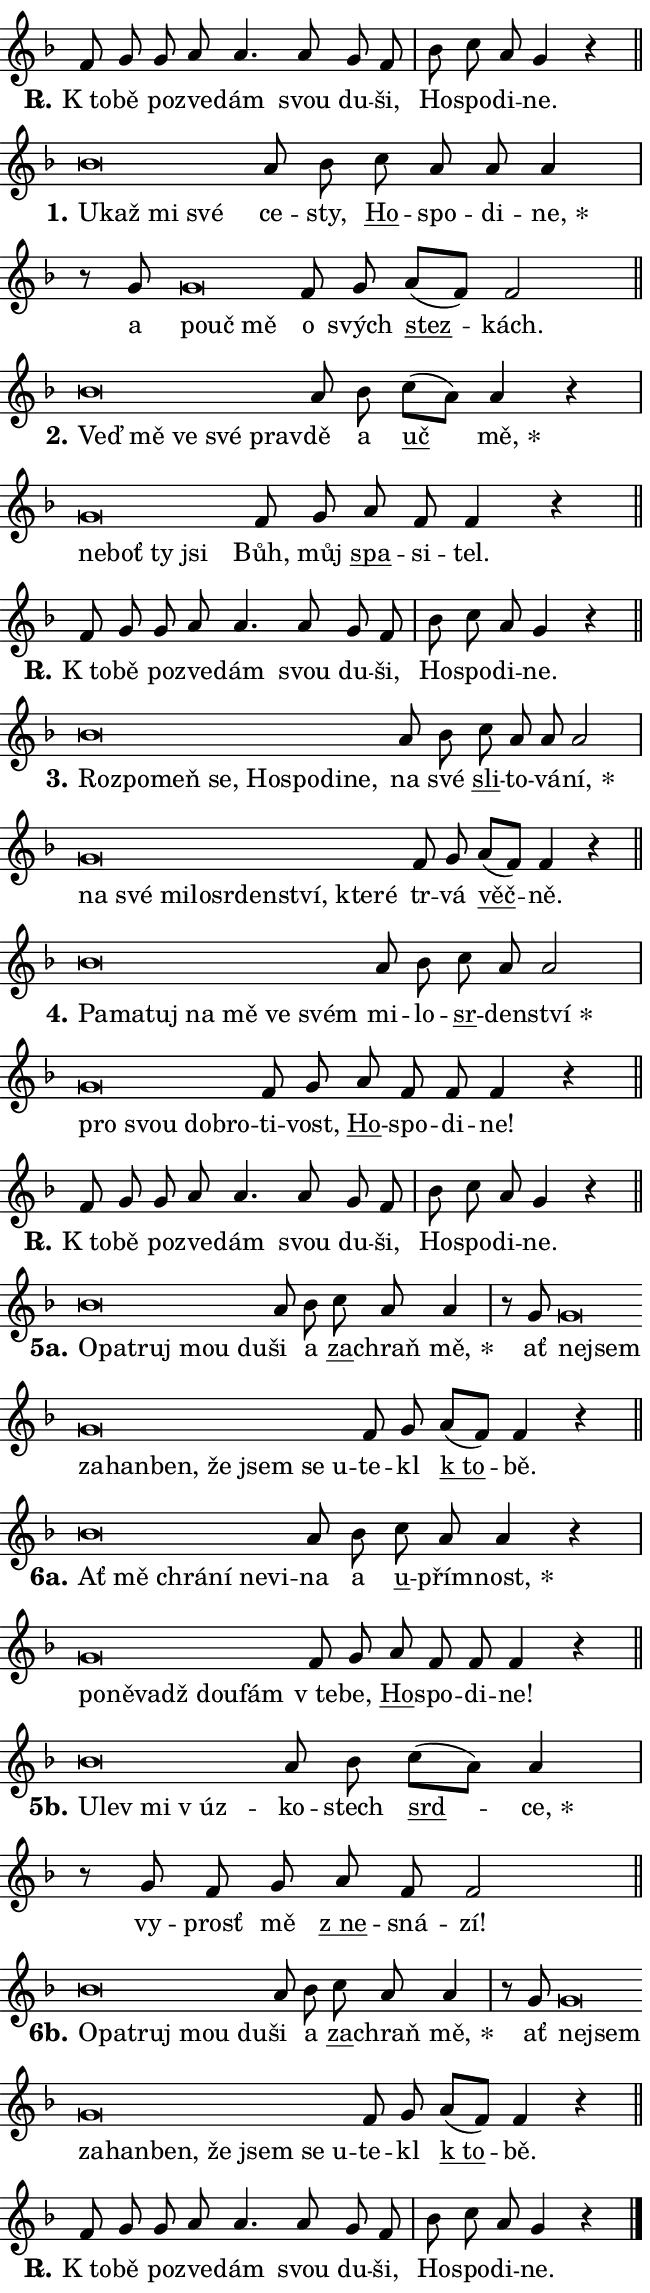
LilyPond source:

\version "2.24.0"
\header { tagline = "" }
\paper {
  indent = 0\cm
  top-margin = 0\cm
  right-margin = 0.13\cm % to fit lyric hyphens
  bottom-margin = 0\cm
  left-margin = 0\cm
  paper-width = 11\cm
  page-breaking = #ly:one-page-breaking
  system-system-spacing.basic-distance = #11
  score-system-spacing.basic-distance = #11
  ragged-last = ##f
}


%% Author: Thomas Morley
%% https://lists.gnu.org/archive/html/lilypond-user/2020-05/msg00002.html
#(define (line-position grob)
"Returns position of @var[grob} in current system:
   @code{'start}, if at first time-step
   @code{'end}, if at last time-step
   @code{'middle} otherwise
"
  (let* ((col (ly:item-get-column grob))
         (ln (ly:grob-object col 'left-neighbor))
         (rn (ly:grob-object col 'right-neighbor))
         (col-to-check-left (if (ly:grob? ln) ln col))
         (col-to-check-right (if (ly:grob? rn) rn col))
         (break-dir-left
           (and
             (ly:grob-property col-to-check-left 'non-musical #f)
             (ly:item-break-dir col-to-check-left)))
         (break-dir-right
           (and
             (ly:grob-property col-to-check-right 'non-musical #f)
             (ly:item-break-dir col-to-check-right))))
        (cond ((eqv? 1 break-dir-left) 'start)
              ((eqv? -1 break-dir-right) 'end)
              (else 'middle))))

#(define (tranparent-at-line-position vctor)
  (lambda (grob)
  "Relying on @code{line-position} select the relevant enry from @var{vctor}.
Used to determine transparency,"
    (case (line-position grob)
      ((end) (not (vector-ref vctor 0)))
      ((middle) (not (vector-ref vctor 1)))
      ((start) (not (vector-ref vctor 2))))))

noteHeadBreakVisibility =
#(define-music-function (break-visibility)(vector?)
"Makes @code{NoteHead}s transparent relying on @var{break-visibility}"
#{
  \override NoteHead.transparent =
    #(tranparent-at-line-position break-visibility)
#})

#(define delete-ledgers-for-transparent-note-heads
  (lambda (grob)
    "Reads whether a @code{NoteHead} is transparent.
If so this @code{NoteHead} is removed from @code{'note-heads} from
@var{grob}, which is supposed to be @code{LedgerLineSpanner}.
As a result ledgers are not printed for this @code{NoteHead}"
    (let* ((nhds-array (ly:grob-object grob 'note-heads))
           (nhds-list
             (if (ly:grob-array? nhds-array)
                 (ly:grob-array->list nhds-array)
                 '()))
           ;; Relies on the transparent-property being done before
           ;; Staff.LedgerLineSpanner.after-line-breaking is executed.
           ;; This is fragile ...
           (to-keep
             (remove
               (lambda (nhd)
                 (ly:grob-property nhd 'transparent #f))
               nhds-list)))
      ;; TODO find a better method to iterate over grob-arrays, similiar
      ;; to filter/remove etc for lists
      ;; For now rebuilt from scratch
      (set! (ly:grob-object grob 'note-heads)  '())
      (for-each
        (lambda (nhd)
          (ly:pointer-group-interface::add-grob grob 'note-heads nhd))
        to-keep))))

squashNotes = {
  \override NoteHead.X-extent = #'(-0.2 . 0.2)
  \override NoteHead.Y-extent = #'(-0.75 . 0)
  \override NoteHead.stencil =
    #(lambda (grob)
       (let ((pos (ly:grob-property grob 'staff-position)))
         (begin
           (if (< pos -7) (display "ERROR: Lower brevis then expected\n") (display ""))
           (if (<= pos -6) ly:text-interface::print ly:note-head::print))))
}
unSquashNotes = {
  \revert NoteHead.X-extent
  \revert NoteHead.Y-extent
  \revert NoteHead.stencil
}

hideNotes = \noteHeadBreakVisibility #begin-of-line-visible
unHideNotes = \noteHeadBreakVisibility #all-visible

% work-around for resetting accidentals
% https://lilypond.org/doc/v2.23/Documentation/notation/displaying-rhythms#unmetered-music
cadenzaMeasure = {
  \cadenzaOff
  \partial 1024 s1024
  \cadenzaOn
}

#(define-markup-command (accent layout props text) (markup?)
  "Underline accented syllable"
  (interpret-markup layout props
    #{\markup \override #'(offset . 4.3) \underline { #text }#}))

responsum = \markup \concat {
  "R" \hspace #-1.05 \path #0.1 #'((moveto 0 0.07) (lineto 0.9 0.8)) \hspace #0.05 "."
}

spaceSize = #0.6828661417322834 % exact space size for TeX Gyre Schola

\layout {
  \context {
    \Staff
    \remove "Time_signature_engraver"
    \override LedgerLineSpanner.after-line-breaking = #delete-ledgers-for-transparent-note-heads
  }
  \context {
    \Lyrics {
      \override LyricSpace.minimum-distance = \spaceSize
      \override LyricText.font-name = #"TeX Gyre Schola"
      \override LyricText.font-size = 1
      \override StanzaNumber.font-name = #"TeX Gyre Schola Bold"
      \override StanzaNumber.font-size = 1
    }
  }
  \context {
    \Score 
    \override NoteHead.text =
      #(lambda (grob) 
        (let ((pos (ly:grob-property grob 'staff-position)))
          #{\markup {
            \combine
              \halign #-0.55 \raise #(if (= pos -6) 0 0.5) \override #'(thickness . 2) \draw-line #'(3.2 . 0)
              \musicglyph "noteheads.sM1"
          }#}))
  }
}

% magnetic-lyrics.ily
%
%   written by
%     Jean Abou Samra <jean@abou-samra.fr>
%     Werner Lemberg <wl@gnu.org>
%
%   adapted by
%     Jiri Hon <jiri.hon@gmail.com>
%
% Version 2022-Apr-15

% https://www.mail-archive.com/lilypond-user@gnu.org/msg149350.html

#(define (Left_hyphen_pointer_engraver context)
   "Collect syllable-hyphen-syllable occurrences in lyrics and store
them in properties.  This engraver only looks to the left.  For
example, if the lyrics input is @code{foo -- bar}, it does the
following.

@itemize @bullet
@item
Set the @code{text} property of the @code{LyricHyphen} grob between
@q{foo} and @q{bar} to @code{foo}.

@item
Set the @code{left-hyphen} property of the @code{LyricText} grob with
text @q{foo} to the @code{LyricHyphen} grob between @q{foo} and
@q{bar}.
@end itemize

Use this auxiliary engraver in combination with the
@code{lyric-@/text::@/apply-@/magnetic-@/offset!} hook."
   (let ((hyphen #f)
         (text #f))
     (make-engraver
      (acknowledgers
       ((lyric-syllable-interface engraver grob source-engraver)
        (set! text grob)))
      (end-acknowledgers
       ((lyric-hyphen-interface engraver grob source-engraver)
        ;(when (not (grob::has-interface grob 'lyric-space-interface))
          (set! hyphen grob)));)
      ((stop-translation-timestep engraver)
       (when (and text hyphen)
         (ly:grob-set-object! text 'left-hyphen hyphen))
       (set! text #f)
       (set! hyphen #f)))))

#(define (lyric-text::apply-magnetic-offset! grob)
   "If the space between two syllables is less than the value in
property @code{LyricText@/.details@/.squash-threshold}, move the right
syllable to the left so that it gets concatenated with the left
syllable.

Use this function as a hook for
@code{LyricText@/.after-@/line-@/breaking} if the
@code{Left_@/hyphen_@/pointer_@/engraver} is active."
   (let ((hyphen (ly:grob-object grob 'left-hyphen #f)))
     (when hyphen
       (let ((left-text (ly:spanner-bound hyphen LEFT)))
         (when (grob::has-interface left-text 'lyric-syllable-interface)
           (let* ((common (ly:grob-common-refpoint grob left-text X))
                  (this-x-ext (ly:grob-extent grob common X))
                  (left-x-ext
                   (begin
                     ;; Trigger magnetism for left-text.
                     (ly:grob-property left-text 'after-line-breaking)
                     (ly:grob-extent left-text common X)))
                  ;; `delta` is the gap width between two syllables.
                  (delta (- (interval-start this-x-ext)
                            (interval-end left-x-ext)))
                  (details (ly:grob-property grob 'details))
                  (threshold (assoc-get 'squash-threshold details 0.2)))
             (when (< delta threshold)
               (let* (;; We have to manipulate the input text so that
                      ;; ligatures crossing syllable boundaries are not
                      ;; disabled.  For languages based on the Latin
                      ;; script this is essentially a beautification.
                      ;; However, for non-Western scripts it can be a
                      ;; necessity.
                      (lt (ly:grob-property left-text 'text))
                      (rt (ly:grob-property grob 'text))
                      (is-space (grob::has-interface hyphen 'lyric-space-interface))
                      (space (if is-space " " ""))
                      (extra-delta (if is-space spaceSize 0))
                      ;; Append new syllable.
                      (ltrt-space (if (and (string? lt) (string? rt))
                                (string-append lt space rt)
                                (make-concat-markup (list lt space rt))))
                      ;; Right-align `ltrt` to the right side.
                      (ltrt-space-markup (grob-interpret-markup
                               grob
                               (make-translate-markup
                                (cons (interval-length this-x-ext) 0)
                                (make-right-align-markup ltrt-space)))))
                 (begin
                   ;; Don't print `left-text`.
                   (ly:grob-set-property! left-text 'stencil #f)
                   ;; Set text and stencil (which holds all collected
                   ;; syllables so far) and shift it to the left.
                   (ly:grob-set-property! grob 'text ltrt-space)
                   (ly:grob-set-property! grob 'stencil ltrt-space-markup)
                   (ly:grob-translate-axis! grob (- (- delta extra-delta)) X))))))))))


#(define (lyric-hyphen::displace-bounds-first grob)
   ;; Make very sure this callback isn't triggered too early.
   (let ((left (ly:spanner-bound grob LEFT))
         (right (ly:spanner-bound grob RIGHT)))
     (ly:grob-property left 'after-line-breaking)
     (ly:grob-property right 'after-line-breaking)
     (ly:lyric-hyphen::print grob)))

squashThreshold = #0.4

\layout {
  \context {
    \Lyrics
    \consists #Left_hyphen_pointer_engraver
    \override LyricText.after-line-breaking =
      #lyric-text::apply-magnetic-offset!
    \override LyricHyphen.stencil = #lyric-hyphen::displace-bounds-first
    \override LyricText.details.squash-threshold = \squashThreshold
    \override LyricHyphen.minimum-distance = 0
    \override LyricHyphen.minimum-length = \squashThreshold
  }
}

squashText = \override LyricText.details.squash-threshold = 9999
unSquashText = \override LyricText.details.squash-threshold = \squashThreshold

leftText = \override LyricText.self-alignment-X = #LEFT
unLeftText = \revert LyricText.self-alignment-X

starOffset = #(lambda (grob) 
                (let ((x_offset (ly:self-alignment-interface::aligned-on-x-parent grob)))
                  (if (= x_offset 0) 0 (+ x_offset 1.2))))

star = #(define-music-function (syllable)(string?)
"Append star separator at the end of a syllable"
#{
  \once \override LyricText.X-offset = #starOffset
  \lyricmode { \markup {
    #syllable
    \override #'((font-name . "TeX Gyre Schola Bold")) \hspace #0.2 \lower #0.65 \larger "*"
  } }
#})

starAccent = #(define-music-function (syllable)(string?)
"Append star separator at the end of a syllable and make accent"
#{
  \once \override LyricText.X-offset = #starOffset
  \lyricmode { \markup {
    \accent #syllable
    \override #'((font-name . "TeX Gyre Schola Bold")) \hspace #0.2 \lower #0.65 \larger "*"
  } }
#})

breath = #(define-music-function (syllable)(string?)
"Append breathing indicator at the end of a syllable"
#{
  \lyricmode { \markup { #syllable "+" } }
#})

optionalBreath = #(define-music-function (syllable)(string?)
"Append optional breathing indicator at the end of a syllable"
#{
  \lyricmode { \markup { #syllable "(+)" } }
#})


\score {
    <<
        \new Voice = "melody" { \cadenzaOn \key f \major \relative { f'8 g \bar "" g a a4. \bar "" a8 g f \cadenzaMeasure \bar "|" bes c a g4 r \cadenzaMeasure \bar "||" \break } }
        \new Lyrics \lyricsto "melody" { \lyricmode { \set stanza = \responsum
"K to" -- bě po -- zve -- dám svou du -- ši, Ho -- spo -- di -- ne. } }
    >>
    \layout {}
}

\score {
    <<
        \new Voice = "melody" { \cadenzaOn \key f \major \relative { \squashNotes bes'\breve*1/16 \hideNotes \breve*1/16 \bar "" \breve*1/16 \breve*1/16 \bar "" \unHideNotes \unSquashNotes a8 bes \bar "" c a a a4 \cadenzaMeasure \bar "|" r8 g8 \squashNotes g\breve*1/16 \hideNotes \breve*1/16 \breve*1/16 \bar "" \unHideNotes \unSquashNotes f8 g \bar "" a[( f)] f2 \cadenzaMeasure \bar "||" \break } }
        \new Lyrics \lyricsto "melody" { \lyricmode { \set stanza = "1."
\leftText U -- \squashText kaž mi své \unLeftText \unSquashText ce -- sty, \markup \accent Ho -- spo -- di -- \star ne, a \leftText po -- \squashText uč mě \unLeftText \unSquashText o svých \markup \accent stez -- kách. } }
    >>
    \layout {}
}

\score {
    <<
        \new Voice = "melody" { \cadenzaOn \key f \major \relative { \squashNotes bes'\breve*1/16 \hideNotes \breve*1/16 \bar "" \breve*1/16 \bar "" \breve*1/16 \breve*1/16 \bar "" \unHideNotes \unSquashNotes a8 bes \bar "" c[( a)] a4 r \cadenzaMeasure \bar "|" \squashNotes g\breve*1/16 \hideNotes \breve*1/16 \bar "" \breve*1/16 \breve*1/16 \bar "" \unHideNotes \unSquashNotes f8 g \bar "" a f f4 r \cadenzaMeasure \bar "||" \break } }
        \new Lyrics \lyricsto "melody" { \lyricmode { \set stanza = "2."
\leftText Veď \squashText mě ve své prav -- \unLeftText \unSquashText dě a \markup \accent uč \star mě, \leftText ne -- \squashText boť ty jsi \unLeftText \unSquashText Bůh, můj \markup \accent spa -- si -- tel. } }
    >>
    \layout {}
}

\score {
    <<
        \new Voice = "melody" { \cadenzaOn \key f \major \relative { f'8 g \bar "" g a a4. \bar "" a8 g f \cadenzaMeasure \bar "|" bes c a g4 r \cadenzaMeasure \bar "||" \break } }
        \new Lyrics \lyricsto "melody" { \lyricmode { \set stanza = \responsum
"K to" -- bě po -- zve -- dám svou du -- ši, Ho -- spo -- di -- ne. } }
    >>
    \layout {}
}

\score {
    <<
        \new Voice = "melody" { \cadenzaOn \key f \major \relative { \squashNotes bes'\breve*1/16 \hideNotes \breve*1/16 \bar "" \breve*1/16 \bar "" \breve*1/16 \bar "" \breve*1/16 \bar "" \breve*1/16 \bar "" \breve*1/16 \breve*1/16 \bar "" \unHideNotes \unSquashNotes a8 bes \bar "" c a a a2 \cadenzaMeasure \bar "|" \squashNotes g\breve*1/16 \hideNotes \breve*1/16 \bar "" \breve*1/16 \bar "" \breve*1/16 \bar "" \breve*1/16 \bar "" \breve*1/16 \bar "" \breve*1/16 \bar "" \breve*1/16 \breve*1/16 \bar "" \unHideNotes \unSquashNotes f8 g \bar "" a[( f)] f4 r \cadenzaMeasure \bar "||" \break } }
        \new Lyrics \lyricsto "melody" { \lyricmode { \set stanza = "3."
\leftText Roz -- \squashText po -- meň se, Ho -- spo -- di -- ne, \unLeftText \unSquashText na své \markup \accent sli -- to -- vá -- \star ní, \leftText na \squashText své mi -- lo -- sr -- den -- ství, kte -- ré \unLeftText \unSquashText tr -- vá \markup \accent věč -- ně. } }
    >>
    \layout {}
}

\score {
    <<
        \new Voice = "melody" { \cadenzaOn \key f \major \relative { \squashNotes bes'\breve*1/16 \hideNotes \breve*1/16 \bar "" \breve*1/16 \bar "" \breve*1/16 \bar "" \breve*1/16 \bar "" \breve*1/16 \breve*1/16 \bar "" \unHideNotes \unSquashNotes a8 bes \bar "" c a a2 \cadenzaMeasure \bar "|" \squashNotes g\breve*1/16 \hideNotes \breve*1/16 \bar "" \breve*1/16 \breve*1/16 \bar "" \unHideNotes \unSquashNotes f8 g \bar "" a f f f4 r \cadenzaMeasure \bar "||" \break } }
        \new Lyrics \lyricsto "melody" { \lyricmode { \set stanza = "4."
\leftText Pa -- \squashText ma -- tuj na mě ve svém \unLeftText \unSquashText mi -- lo -- \markup \accent sr -- den -- \star ství \leftText pro \squashText svou dob -- ro -- \unLeftText \unSquashText ti -- vost, \markup \accent Ho -- spo -- di -- ne! } }
    >>
    \layout {}
}

\score {
    <<
        \new Voice = "melody" { \cadenzaOn \key f \major \relative { f'8 g \bar "" g a a4. \bar "" a8 g f \cadenzaMeasure \bar "|" bes c a g4 r \cadenzaMeasure \bar "||" \break } }
        \new Lyrics \lyricsto "melody" { \lyricmode { \set stanza = \responsum
"K to" -- bě po -- zve -- dám svou du -- ši, Ho -- spo -- di -- ne. } }
    >>
    \layout {}
}

\score {
    <<
        \new Voice = "melody" { \cadenzaOn \key f \major \relative { \squashNotes bes'\breve*1/16 \hideNotes \breve*1/16 \bar "" \breve*1/16 \bar "" \breve*1/16 \breve*1/16 \bar "" \unHideNotes \unSquashNotes a8 bes \bar "" c a a4 \cadenzaMeasure \bar "|" r8 g \squashNotes g\breve*1/16 \hideNotes \breve*1/16 \bar "" \breve*1/16 \bar "" \breve*1/16 \bar "" \breve*1/16 \bar "" \breve*1/16 \bar "" \breve*1/16 \bar "" \breve*1/16 \breve*1/16 \bar "" \unHideNotes \unSquashNotes f8 g \bar "" a[( f)] f4 r \cadenzaMeasure \bar "||" \break } }
        \new Lyrics \lyricsto "melody" { \lyricmode { \set stanza = "5a."
\leftText O -- \squashText pa -- truj mou du -- \unLeftText \unSquashText ši a \markup \accent za -- chraň \star mě, ať \leftText nej -- \squashText sem za -- han -- ben, že jsem se u -- \unLeftText \unSquashText te -- kl \markup \accent "k to" -- bě. } }
    >>
    \layout {}
}

\score {
    <<
        \new Voice = "melody" { \cadenzaOn \key f \major \relative { \squashNotes bes'\breve*1/16 \hideNotes \breve*1/16 \bar "" \breve*1/16 \bar "" \breve*1/16 \bar "" \breve*1/16 \breve*1/16 \bar "" \unHideNotes \unSquashNotes a8 bes \bar "" c a a4 r \cadenzaMeasure \bar "|" \squashNotes g\breve*1/16 \hideNotes \breve*1/16 \bar "" \breve*1/16 \bar "" \breve*1/16 \breve*1/16 \bar "" \unHideNotes \unSquashNotes f8 g \bar "" a f f f4 r \cadenzaMeasure \bar "||" \break } }
        \new Lyrics \lyricsto "melody" { \lyricmode { \set stanza = "6a."
\leftText Ať \squashText mě chrá -- ní ne -- vi -- \unLeftText \unSquashText na a \markup \accent u -- přím -- \star nost, \leftText po -- \squashText ně -- vadž dou -- fám \unLeftText \unSquashText "v te" -- be, \markup \accent Ho -- spo -- di -- ne! } }
    >>
    \layout {}
}

\score {
    <<
        \new Voice = "melody" { \cadenzaOn \key f \major \relative { \squashNotes bes'\breve*1/16 \hideNotes \breve*1/16 \bar "" \breve*1/16 \breve*1/16 \bar "" \unHideNotes \unSquashNotes a8 bes \bar "" c[( a)] a4 \cadenzaMeasure \bar "|" r8 g f8 g \bar "" a f f2 \cadenzaMeasure \bar "||" \break } }
        \new Lyrics \lyricsto "melody" { \lyricmode { \set stanza = "5b."
\leftText U -- \squashText lev mi "v úz" -- \unLeftText \unSquashText ko -- stech \markup \accent srd -- \star ce, vy -- prosť mě \markup \accent "z ne" -- sná -- zí! } }
    >>
    \layout {}
}

\score {
    <<
        \new Voice = "melody" { \cadenzaOn \key f \major \relative { \squashNotes bes'\breve*1/16 \hideNotes \breve*1/16 \bar "" \breve*1/16 \bar "" \breve*1/16 \breve*1/16 \bar "" \unHideNotes \unSquashNotes a8 bes \bar "" c a a4 \cadenzaMeasure \bar "|" r8 g8 \squashNotes g\breve*1/16 \hideNotes \breve*1/16 \bar "" \breve*1/16 \bar "" \breve*1/16 \bar "" \breve*1/16 \bar "" \breve*1/16 \bar "" \breve*1/16 \bar "" \breve*1/16 \breve*1/16 \bar "" \unHideNotes \unSquashNotes f8 g \bar "" a[( f)] f4 r \cadenzaMeasure \bar "||" \break } }
        \new Lyrics \lyricsto "melody" { \lyricmode { \set stanza = "6b."
\leftText O -- \squashText pa -- truj mou du -- \unLeftText \unSquashText ši a \markup \accent za -- chraň \star mě, ať \leftText nej -- \squashText sem za -- han -- ben, že jsem se u -- \unLeftText \unSquashText te -- kl \markup \accent "k to" -- bě. } }
    >>
    \layout {}
}

\score {
    <<
        \new Voice = "melody" { \cadenzaOn \key f \major \relative { f'8 g \bar "" g a a4. \bar "" a8 g f \cadenzaMeasure \bar "|" bes c a g4 r \cadenzaMeasure \bar "||" \break } \bar "|." }
        \new Lyrics \lyricsto "melody" { \lyricmode { \set stanza = \responsum
"K to" -- bě po -- zve -- dám svou du -- ši, Ho -- spo -- di -- ne. } }
    >>
    \layout {}
}
